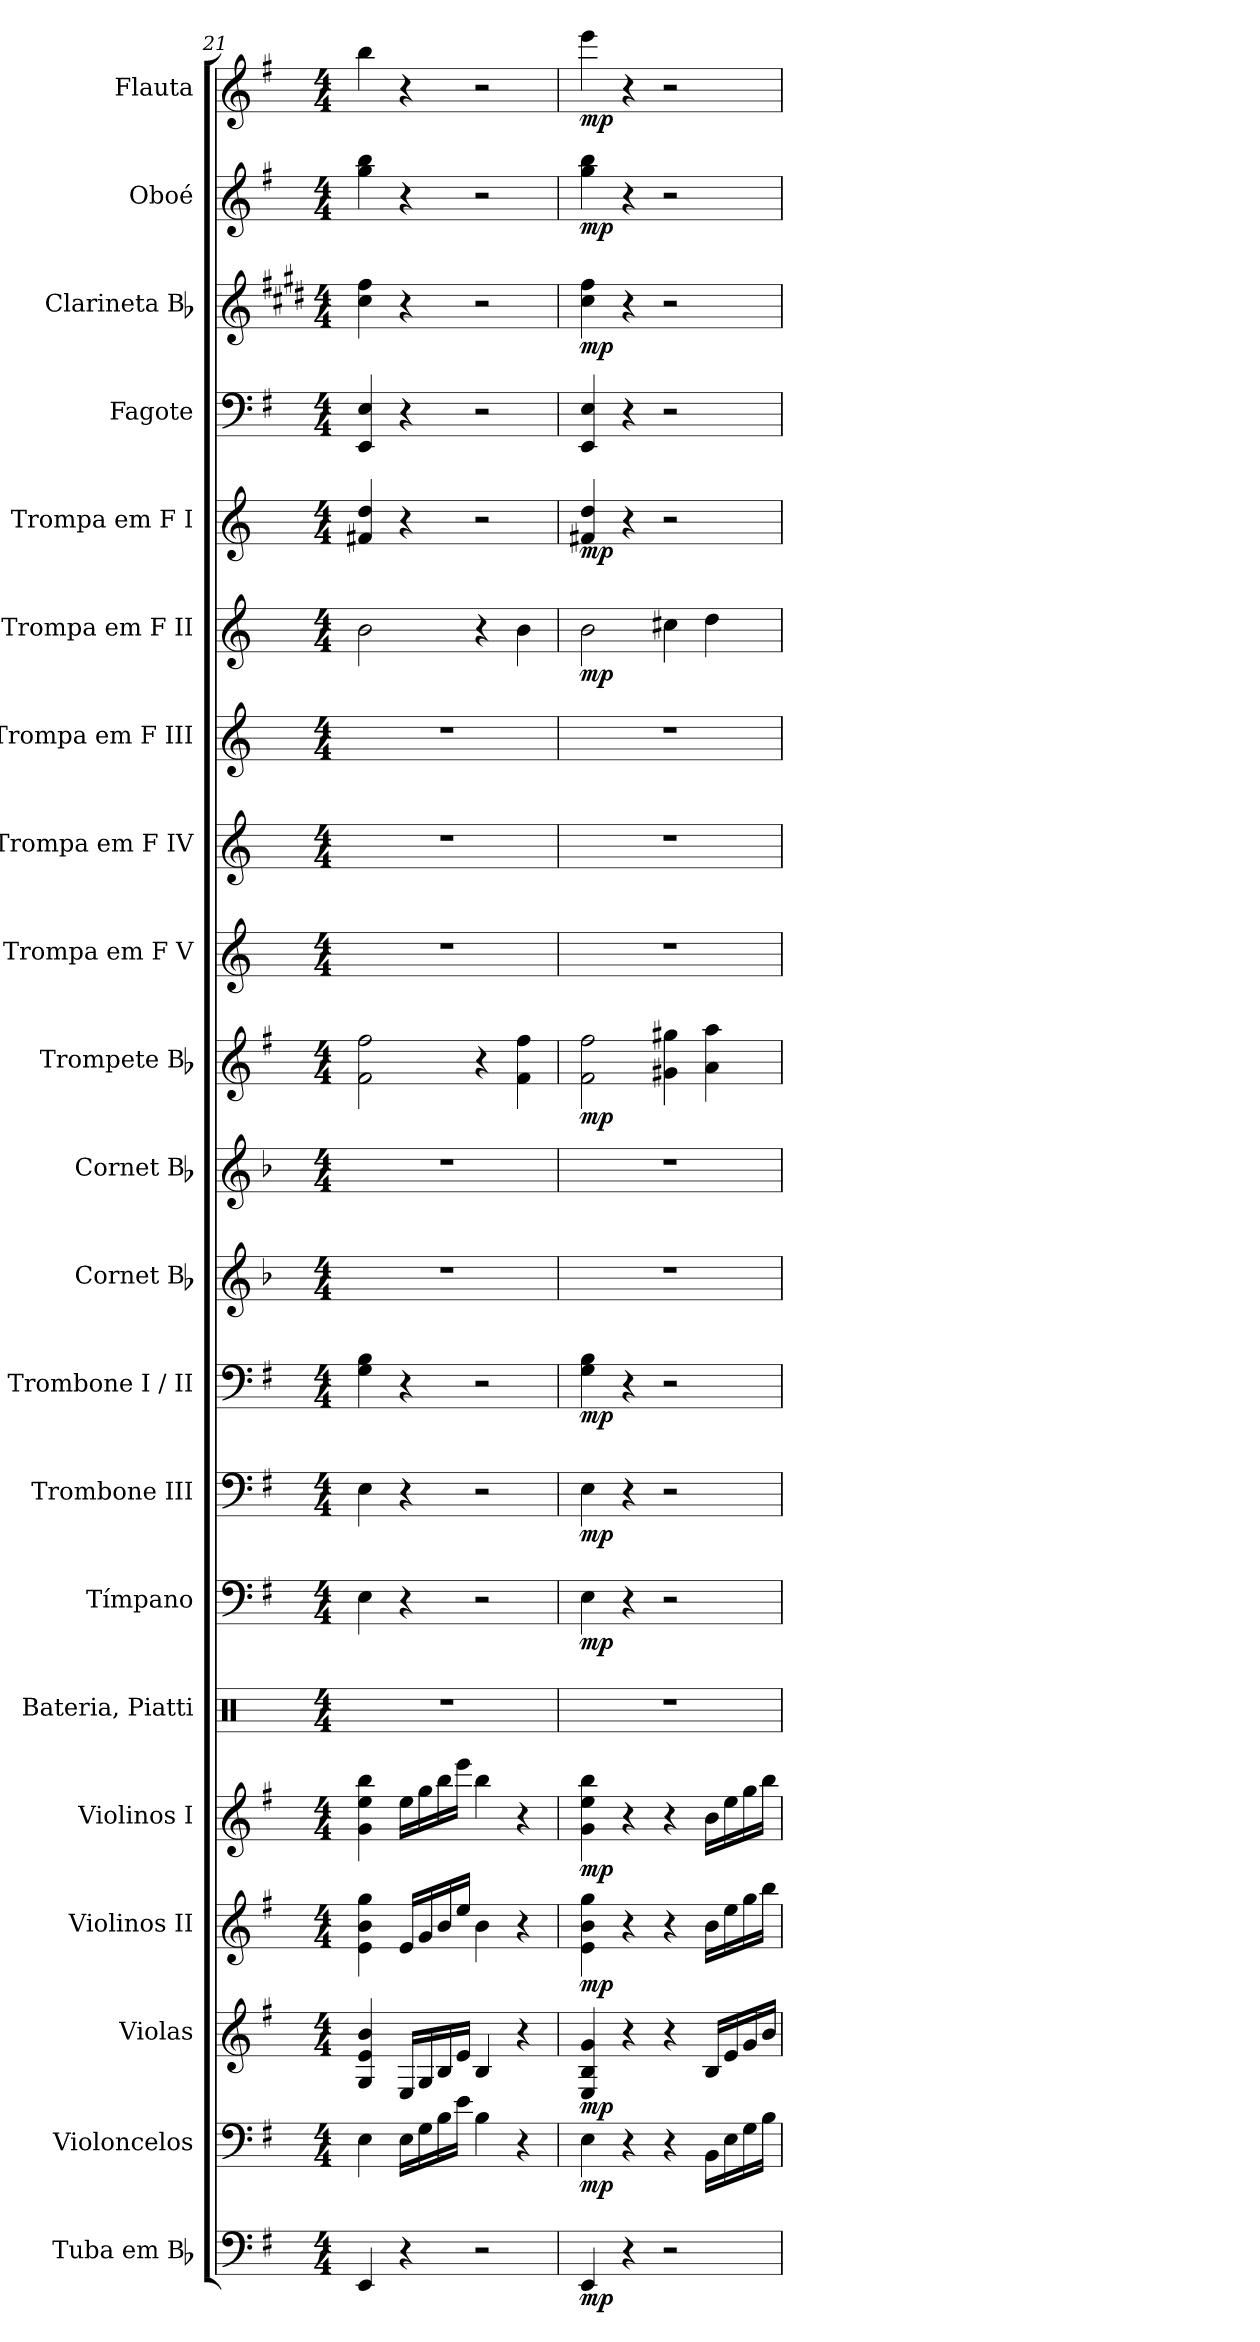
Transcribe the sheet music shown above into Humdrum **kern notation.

**kern	**dynam	**kern	**dynam	**kern	**dynam	**kern	**dynam	**kern	**dynam	**kern	**kern	**dynam	**kern	**dynam	**kern	**dynam	**kern	**kern	**kern	**dynam	**kern	**kern	**kern	**kern	**dynam	**kern	**dynam	**kern	**kern	**dynam	**kern	**dynam	**kern	**dynam
*part21	*part21	*part20	*part20	*part19	*part19	*part18	*part18	*part17	*part17	*part16	*part15	*part15	*part14	*part14	*part13	*part13	*part12	*part11	*part10	*part10	*part9	*part8	*part7	*part6	*part6	*part5	*part5	*part4	*part3	*part3	*part2	*part2	*part1	*part1
*staff21	*staff21	*staff20	*staff20	*staff19	*staff19	*staff18	*staff18	*staff17	*staff17	*staff16	*staff15	*staff15	*staff14	*staff14	*staff13	*staff13	*staff12	*staff11	*staff10	*staff10	*staff9	*staff8	*staff7	*staff6	*staff6	*staff5	*staff5	*staff4	*staff3	*staff3	*staff2	*staff2	*staff1	*staff1
*I"Tuba em Bb	*	*I"Violoncelos	*	*I"Violas	*	*I"Violinos II	*	*I"Violinos I	*	*I"Bateria, Piatti	*I"Tímpano	*	*I"Trombone III	*	*I"Trombone I / II	*	*I"Cornet Bb	*I"Cornet Bb	*I"Trompete Bb	*	*I"Trompa em F V	*I"Trompa em F IV	*I"Trompa em F III	*I"Trompa em F II	*	*I"Trompa em F I	*	*I"Fagote	*I"Clarineta Bb	*	*I"Oboé	*	*I"Flauta	*
*I'Tu. Bb	*	*I'Vlcs.	*	*	*	*	*	*I'Vlns.	*	*I'Bat.	*	*	*I'Trb.	*	*I'Trb.	*	*I'Cnt. Bb	*I'Cnt. Bb	*I'Tpt. Bb	*	*I'Trom. F	*I'Trom. F	*I'Trom. F	*I'Trom. F	*	*I'Trom. F	*	*I'Fgt	*I'Cl. Bb	*	*I'Ob.	*	*I'Fl	*
!!LO:PB:g=z
*clefF4	*	*clefF4	*	*clefG2	*	*clefG2	*	*clefG2	*	*clefX	*clefF4	*	*clefF4	*	*clefF4	*	*clefG2	*clefG2	*clefG2	*	*clefG2	*clefG2	*clefG2	*clefG2	*	*clefG2	*	*clefF4	*clefG2	*	*clefG2	*	*clefG2	*
*	*	*	*	*	*	*	*	*	*	*	*	*	*	*	*	*	*ITrd1c2	*ITrd1c2	*ITrd1c2	*	*ITrd4c7	*ITrd4c7	*ITrd4c7	*ITrd4c7	*	*ITrd4c7	*	*	*ITrd1c2	*	*	*	*	*
*k[f#]	*	*k[f#]	*	*k[f#]	*	*k[f#]	*	*k[f#]	*	*k[]	*k[f#]	*	*k[f#]	*	*k[f#]	*	*k[b-e-a-]	*k[b-e-a-]	*k[b-]	*	*k[b-]	*k[b-]	*k[b-]	*k[b-]	*	*k[b-]	*	*k[f#]	*k[f#c#]	*	*k[f#]	*	*k[f#]	*
*M4/4	*	*M4/4	*	*M4/4	*	*M4/4	*	*M4/4	*	*M4/4	*M4/4	*	*M4/4	*	*M4/4	*	*M4/4	*M4/4	*M4/4	*	*M4/4	*M4/4	*M4/4	*M4/4	*	*M4/4	*	*M4/4	*M4/4	*	*M4/4	*	*M4/4	*
=21	=21	=21	=21	=21	=21	=21	=21	=21	=21	=21	=21	=21	=21	=21	=21	=21	=21	=21	=21	=21	=21	=21	=21	=21	=21	=21	=21	=21	=21	=21	=21	=21	=21	=21
4EE/	.	4E\	.	4G/ 4e/ 4b/	.	4e\ 4b\ 4gg\	.	4g\ 4ee\ 4bb\	.	1r	4E\	.	4E\	.	4G\ 4B\	.	1r	1r	2e\ 2ee\	.	1r	1r	1r	2e\	.	4Bn/ 4g/	.	4EE/ 4E/	4b\ 4ee\	.	4gg\ 4bb\	.	4bb\	.
4r	.	16E\LL	.	16E/LL	.	16e/LL	.	16ee\LL	.	.	4r	.	4r	.	4r	.	.	.	.	.	.	.	.	.	.	4r	.	4r	4r	.	4r	.	4r	.
.	.	16G\	.	16G/	.	16g/	.	16gg\	.	.	.	.	.	.	.	.	.	.	.	.	.	.	.	.	.	.	.	.	.	.	.	.	.	.
.	.	16B\	.	16B/	.	16b/	.	16bb\	.	.	.	.	.	.	.	.	.	.	.	.	.	.	.	.	.	.	.	.	.	.	.	.	.	.
.	.	16e\JJ	.	16e/JJ	.	16ee/JJ	.	16eee\JJ	.	.	.	.	.	.	.	.	.	.	.	.	.	.	.	.	.	.	.	.	.	.	.	.	.	.
2r	.	4B\	.	4B/	.	4b\	.	4bb\	.	.	2r	.	2r	.	2r	.	.	.	4r	.	.	.	.	4r	.	2r	.	2r	2r	.	2r	.	2r	.
.	.	4r	.	4r	.	4r	.	4r	.	.	.	.	.	.	.	.	.	.	4e\ 4ee\	.	.	.	.	4e\	.	.	.	.	.	.	.	.	.	.
=22	=22	=22	=22	=22	=22	=22	=22	=22	=22	=22	=22	=22	=22	=22	=22	=22	=22	=22	=22	=22	=22	=22	=22	=22	=22	=22	=22	=22	=22	=22	=22	=22	=22	=22
!	!LO:DY:b	!	!LO:DY:b	!	!LO:DY:b	!	!LO:DY:b	!	!LO:DY:b	!	!	!LO:DY:b	!	!LO:DY:b	!	!LO:DY:b	!	!	!	!LO:DY:b	!	!	!	!	!LO:DY:b	!	!LO:DY:b	!	!	!LO:DY:b	!	!LO:DY:b	!	!LO:DY:b
4EE/	mp	4E\	mp	4E/ 4B/ 4g/	mp	4e\ 4b\ 4gg\	mp	4g\ 4ee\ 4bb\	mp	1r	4E\	mp	4E\	mp	4G\ 4B\	mp	1r	1r	2e\ 2ee\	mp	1r	1r	1r	2e\	mp	4Bn/ 4g/	mp	4EE/ 4E/	4b\ 4ee\	mp	4gg\ 4bb\	mp	4eee\	mp
4r	.	4r	.	4r	.	4r	.	4r	.	.	4r	.	4r	.	4r	.	.	.	.	.	.	.	.	.	.	4r	.	4r	4r	.	4r	.	4r	.
2r	.	4r	.	4r	.	4r	.	4r	.	.	2r	.	2r	.	2r	.	.	.	4f#X\ 4ff#X\	.	.	.	.	4f#X\	.	2r	.	2r	2r	.	2r	.	2r	.
.	.	16BB\LL	.	16B/LL	.	16b\LL	.	16b\LL	.	.	.	.	.	.	.	.	.	.	4g\ 4gg\	.	.	.	.	4g\	.	.	.	.	.	.	.	.	.	.
.	.	16E\	.	16e/	.	16ee\	.	16ee\	.	.	.	.	.	.	.	.	.	.	.	.	.	.	.	.	.	.	.	.	.	.	.	.	.	.
.	.	16G\	.	16g/	.	16gg\	.	16gg\	.	.	.	.	.	.	.	.	.	.	.	.	.	.	.	.	.	.	.	.	.	.	.	.	.	.
.	.	16B\JJ	.	16b/JJ	.	16bb\JJ	.	16bb\JJ	.	.	.	.	.	.	.	.	.	.	.	.	.	.	.	.	.	.	.	.	.	.	.	.	.	.
=	=	=	=	=	=	=	=	=	=	=	=	=	=	=	=	=	=	=	=	=	=	=	=	=	=	=	=	=	=	=	=	=	=	=
*-	*-	*-	*-	*-	*-	*-	*-	*-	*-	*-	*-	*-	*-	*-	*-	*-	*-	*-	*-	*-	*-	*-	*-	*-	*-	*-	*-	*-	*-	*-	*-	*-	*-	*-
